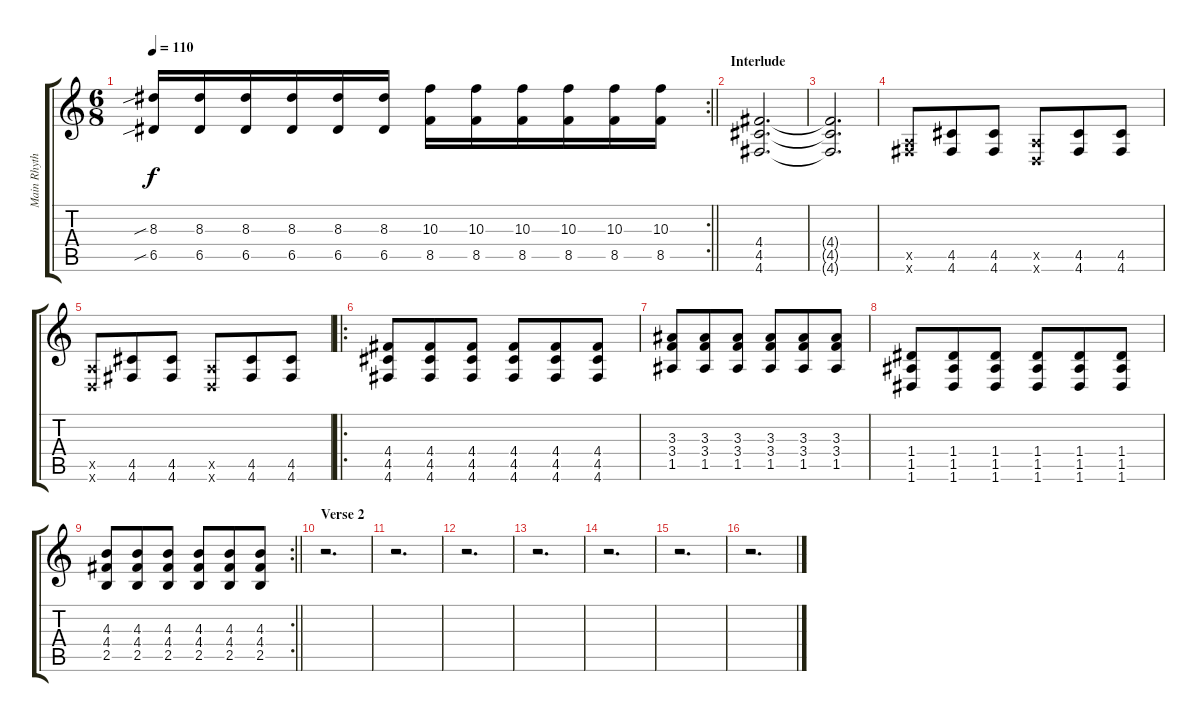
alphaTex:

\track ("Main Rhythm" "Main Rhyth") {instrument distortionguitar}
\staff {score tabs}
\tuning (E4 B3 G3 D3 A2 D2) {hide}
\rc 2
\ts (6 8)
\tempo 110
\clef g2
\barLineRight lightlight
\ks c
(8.3{sib} 6.5{sib}).16{dy f} (8.3 6.5).16 (8.3 6.5).16 (8.3 6.5).16 (8.3 6.5).16 (8.3 6.5).16 (10.3 8.5).16 (10.3 8.5).16 (10.3 8.5).16 (10.3 8.5).16 (10.3 8.5).16 (10.3 8.5).16 |
\section ("" "Interlude")
(4.4 4.5 4.6).2{d} |
(4.4{t} 4.5{t} 4.6{t}).2{d} |
(0.5{x} 4.6{x}).8 (4.5 4.6).8 (4.5 4.6).8 (0.5{x} 0.6{x}).8 (4.5 4.6).8 (4.5 4.6).8 |
(0.5{x} 0.6{x}).8 (4.5 4.6).8 (4.5 4.6).8 (0.5{x} 0.6{x}).8 (4.5 4.6).8 (4.5 4.6).8 |
\ro
(4.4 4.5 4.6).8 (4.4 4.5 4.6).8 (4.4 4.5 4.6).8 (4.4 4.5 4.6).8 (4.4 4.5 4.6).8 (4.4 4.5 4.6).8 |
(3.3 3.4 1.5).8 (3.3 3.4 1.5).8 (3.3 3.4 1.5).8 (3.3 3.4 1.5).8 (3.3 3.4 1.5).8 (3.3 3.4 1.5).8 |
(1.4 1.5 1.6).8 (1.4 1.5 1.6).8 (1.4 1.5 1.6).8 (1.4 1.5 1.6).8 (1.4 1.5 1.6).8 (1.4 1.5 1.6).8 |
\rc 2
\barLineRight lightlight
(4.3 4.4 2.5).8 (4.3 4.4 2.5).8 (4.3 4.4 2.5).8 (4.3 4.4 2.5).8 (4.3 4.4 2.5).8 (4.3 4.4 2.5).8 |
\section ("" "Verse 2")
r.2{d} |
r.2{d} |
r.2{d} |
r.2{d} |
r.2{d} |
r.2{d} |
r.2{d}
